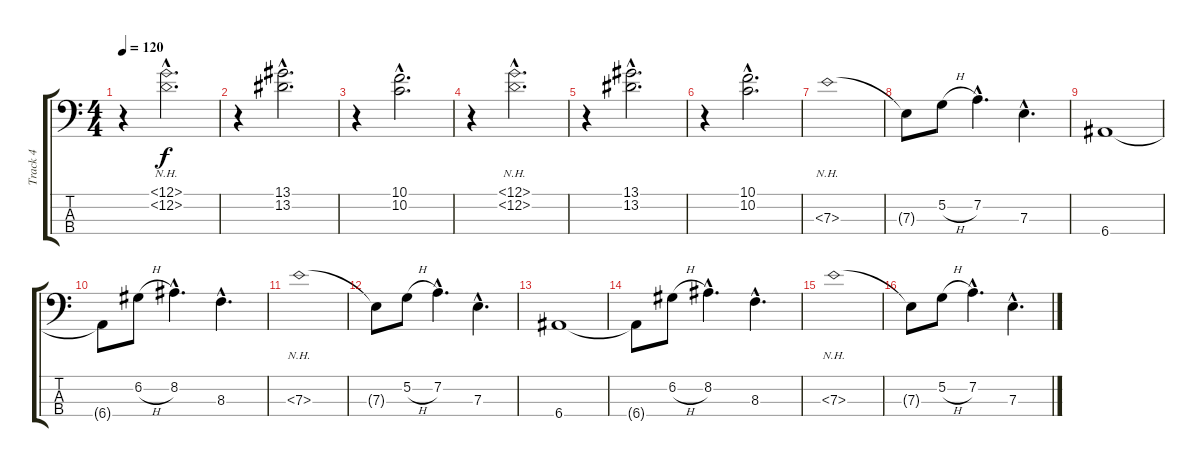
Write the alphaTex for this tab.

\track ("Track 4" "Track 4") {instrument electricbassfinger}
\staff {score tabs}
\tuning (G2 D2 A1 E1) {hide}
\ts (4 4)
\tempo 120
\clef f4
\ks c
r.4{dy f} (12.1{nh hac} 12.2{nh hac}).2{d} |
r.4 (13.1{hac} 13.2{hac}).2{d} |
r.4 (10.1{hac} 10.2{hac}).2{d} |
r.4 (12.1{nh hac} 12.2{nh hac}).2{d} |
r.4 (13.1{hac} 13.2{hac}).2{d} |
r.4 (10.1{hac} 10.2{hac}).2{d} |
7.3{nh}.1 |
7.3{t}.8 5.2{h}.8 7.2{hac}.4{d} 7.3{hac}.4{d} |
6.4.1 |
6.4{t}.8 6.2{h}.8 8.2{hac}.4{d} 8.3{hac}.4{d} |
7.3{nh}.1 |
7.3{t}.8 5.2{h}.8 7.2{hac}.4{d} 7.3{hac}.4{d} |
6.4.1 |
6.4{t}.8 6.2{h}.8 8.2{hac}.4{d} 8.3{hac}.4{d} |
7.3{nh}.1 |
7.3{t}.8 5.2{h}.8 7.2{hac}.4{d} 7.3{hac}.4{d}
